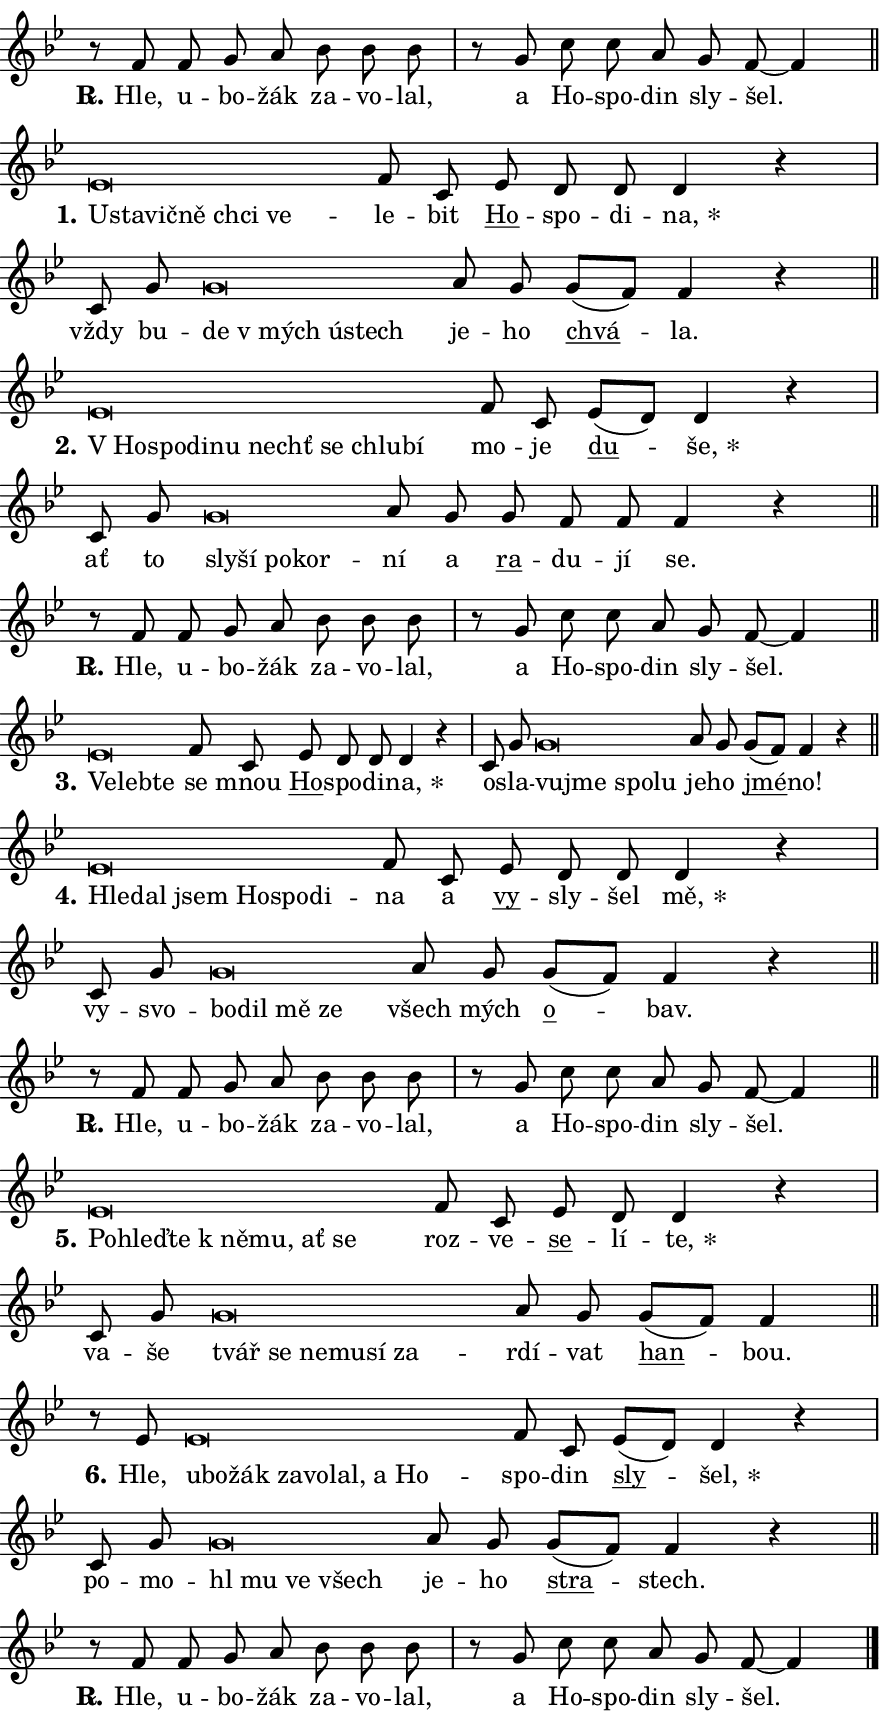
\version "2.24.0"
\header { tagline = "" }
\paper {
  indent = 0\cm
  top-margin = 0\cm
  right-margin = 0.13\cm % to fit lyric hyphens
  bottom-margin = 0\cm
  left-margin = 0\cm
  paper-width = 15\cm
  page-breaking = #ly:one-page-breaking
  system-system-spacing.basic-distance = #11
  score-system-spacing.basic-distance = #11
  ragged-last = ##f
}


%% Author: Thomas Morley
%% https://lists.gnu.org/archive/html/lilypond-user/2020-05/msg00002.html
#(define (line-position grob)
"Returns position of @var[grob} in current system:
   @code{'start}, if at first time-step
   @code{'end}, if at last time-step
   @code{'middle} otherwise
"
  (let* ((col (ly:item-get-column grob))
         (ln (ly:grob-object col 'left-neighbor))
         (rn (ly:grob-object col 'right-neighbor))
         (col-to-check-left (if (ly:grob? ln) ln col))
         (col-to-check-right (if (ly:grob? rn) rn col))
         (break-dir-left
           (and
             (ly:grob-property col-to-check-left 'non-musical #f)
             (ly:item-break-dir col-to-check-left)))
         (break-dir-right
           (and
             (ly:grob-property col-to-check-right 'non-musical #f)
             (ly:item-break-dir col-to-check-right))))
        (cond ((eqv? 1 break-dir-left) 'start)
              ((eqv? -1 break-dir-right) 'end)
              (else 'middle))))

#(define (tranparent-at-line-position vctor)
  (lambda (grob)
  "Relying on @code{line-position} select the relevant enry from @var{vctor}.
Used to determine transparency,"
    (case (line-position grob)
      ((end) (not (vector-ref vctor 0)))
      ((middle) (not (vector-ref vctor 1)))
      ((start) (not (vector-ref vctor 2))))))

noteHeadBreakVisibility =
#(define-music-function (break-visibility)(vector?)
"Makes @code{NoteHead}s transparent relying on @var{break-visibility}"
#{
  \override NoteHead.transparent =
    #(tranparent-at-line-position break-visibility)
#})

#(define delete-ledgers-for-transparent-note-heads
  (lambda (grob)
    "Reads whether a @code{NoteHead} is transparent.
If so this @code{NoteHead} is removed from @code{'note-heads} from
@var{grob}, which is supposed to be @code{LedgerLineSpanner}.
As a result ledgers are not printed for this @code{NoteHead}"
    (let* ((nhds-array (ly:grob-object grob 'note-heads))
           (nhds-list
             (if (ly:grob-array? nhds-array)
                 (ly:grob-array->list nhds-array)
                 '()))
           ;; Relies on the transparent-property being done before
           ;; Staff.LedgerLineSpanner.after-line-breaking is executed.
           ;; This is fragile ...
           (to-keep
             (remove
               (lambda (nhd)
                 (ly:grob-property nhd 'transparent #f))
               nhds-list)))
      ;; TODO find a better method to iterate over grob-arrays, similiar
      ;; to filter/remove etc for lists
      ;; For now rebuilt from scratch
      (set! (ly:grob-object grob 'note-heads)  '())
      (for-each
        (lambda (nhd)
          (ly:pointer-group-interface::add-grob grob 'note-heads nhd))
        to-keep))))

squashNotes = {
  \override NoteHead.X-extent = #'(-0.2 . 0.2)
  \override NoteHead.Y-extent = #'(-0.75 . 0)
  \override NoteHead.stencil =
    #(lambda (grob)
       (let ((pos (ly:grob-property grob 'staff-position)))
         (begin
           (if (< pos -7) (display "ERROR: Lower brevis then expected\n") (display ""))
           (if (<= pos -6) ly:text-interface::print ly:note-head::print))))
}
unSquashNotes = {
  \revert NoteHead.X-extent
  \revert NoteHead.Y-extent
  \revert NoteHead.stencil
}

hideNotes = \noteHeadBreakVisibility #begin-of-line-visible
unHideNotes = \noteHeadBreakVisibility #all-visible

% work-around for resetting accidentals
% https://lilypond.org/doc/v2.23/Documentation/notation/displaying-rhythms#unmetered-music
cadenzaMeasure = {
  \cadenzaOff
  \partial 1024 s1024
  \cadenzaOn
}

#(define-markup-command (accent layout props text) (markup?)
  "Underline accented syllable"
  (interpret-markup layout props
    #{\markup \override #'(offset . 4.3) \underline { #text }#}))

responsum = \markup \concat {
  "R" \hspace #-1.05 \path #0.1 #'((moveto 0 0.07) (lineto 0.9 0.8)) \hspace #0.05 "."
}

spaceSize = #0.6828661417322834 % exact space size for TeX Gyre Schola

\layout {
  \context {
    \Staff
    \remove "Time_signature_engraver"
    \override LedgerLineSpanner.after-line-breaking = #delete-ledgers-for-transparent-note-heads
  }
  \context {
    \Lyrics {
      \override LyricSpace.minimum-distance = \spaceSize
      \override LyricText.font-name = #"TeX Gyre Schola"
      \override LyricText.font-size = 1
      \override StanzaNumber.font-name = #"TeX Gyre Schola Bold"
      \override StanzaNumber.font-size = 1
    }
  }
  \context {
    \Score 
    \override NoteHead.text =
      #(lambda (grob) 
        (let ((pos (ly:grob-property grob 'staff-position)))
          #{\markup {
            \combine
              \halign #-0.55 \raise #(if (= pos -6) 0 0.5) \override #'(thickness . 2) \draw-line #'(3.2 . 0)
              \musicglyph "noteheads.sM1"
          }#}))
  }
}

% magnetic-lyrics.ily
%
%   written by
%     Jean Abou Samra <jean@abou-samra.fr>
%     Werner Lemberg <wl@gnu.org>
%
%   adapted by
%     Jiri Hon <jiri.hon@gmail.com>
%
% Version 2022-Apr-15

% https://www.mail-archive.com/lilypond-user@gnu.org/msg149350.html

#(define (Left_hyphen_pointer_engraver context)
   "Collect syllable-hyphen-syllable occurrences in lyrics and store
them in properties.  This engraver only looks to the left.  For
example, if the lyrics input is @code{foo -- bar}, it does the
following.

@itemize @bullet
@item
Set the @code{text} property of the @code{LyricHyphen} grob between
@q{foo} and @q{bar} to @code{foo}.

@item
Set the @code{left-hyphen} property of the @code{LyricText} grob with
text @q{foo} to the @code{LyricHyphen} grob between @q{foo} and
@q{bar}.
@end itemize

Use this auxiliary engraver in combination with the
@code{lyric-@/text::@/apply-@/magnetic-@/offset!} hook."
   (let ((hyphen #f)
         (text #f))
     (make-engraver
      (acknowledgers
       ((lyric-syllable-interface engraver grob source-engraver)
        (set! text grob)))
      (end-acknowledgers
       ((lyric-hyphen-interface engraver grob source-engraver)
        ;(when (not (grob::has-interface grob 'lyric-space-interface))
          (set! hyphen grob)));)
      ((stop-translation-timestep engraver)
       (when (and text hyphen)
         (ly:grob-set-object! text 'left-hyphen hyphen))
       (set! text #f)
       (set! hyphen #f)))))

#(define (lyric-text::apply-magnetic-offset! grob)
   "If the space between two syllables is less than the value in
property @code{LyricText@/.details@/.squash-threshold}, move the right
syllable to the left so that it gets concatenated with the left
syllable.

Use this function as a hook for
@code{LyricText@/.after-@/line-@/breaking} if the
@code{Left_@/hyphen_@/pointer_@/engraver} is active."
   (let ((hyphen (ly:grob-object grob 'left-hyphen #f)))
     (when hyphen
       (let ((left-text (ly:spanner-bound hyphen LEFT)))
         (when (grob::has-interface left-text 'lyric-syllable-interface)
           (let* ((common (ly:grob-common-refpoint grob left-text X))
                  (this-x-ext (ly:grob-extent grob common X))
                  (left-x-ext
                   (begin
                     ;; Trigger magnetism for left-text.
                     (ly:grob-property left-text 'after-line-breaking)
                     (ly:grob-extent left-text common X)))
                  ;; `delta` is the gap width between two syllables.
                  (delta (- (interval-start this-x-ext)
                            (interval-end left-x-ext)))
                  (details (ly:grob-property grob 'details))
                  (threshold (assoc-get 'squash-threshold details 0.2)))
             (when (< delta threshold)
               (let* (;; We have to manipulate the input text so that
                      ;; ligatures crossing syllable boundaries are not
                      ;; disabled.  For languages based on the Latin
                      ;; script this is essentially a beautification.
                      ;; However, for non-Western scripts it can be a
                      ;; necessity.
                      (lt (ly:grob-property left-text 'text))
                      (rt (ly:grob-property grob 'text))
                      (is-space (grob::has-interface hyphen 'lyric-space-interface))
                      (space (if is-space " " ""))
                      (extra-delta (if is-space spaceSize 0))
                      ;; Append new syllable.
                      (ltrt-space (if (and (string? lt) (string? rt))
                                (string-append lt space rt)
                                (make-concat-markup (list lt space rt))))
                      ;; Right-align `ltrt` to the right side.
                      (ltrt-space-markup (grob-interpret-markup
                               grob
                               (make-translate-markup
                                (cons (interval-length this-x-ext) 0)
                                (make-right-align-markup ltrt-space)))))
                 (begin
                   ;; Don't print `left-text`.
                   (ly:grob-set-property! left-text 'stencil #f)
                   ;; Set text and stencil (which holds all collected
                   ;; syllables so far) and shift it to the left.
                   (ly:grob-set-property! grob 'text ltrt-space)
                   (ly:grob-set-property! grob 'stencil ltrt-space-markup)
                   (ly:grob-translate-axis! grob (- (- delta extra-delta)) X))))))))))


#(define (lyric-hyphen::displace-bounds-first grob)
   ;; Make very sure this callback isn't triggered too early.
   (let ((left (ly:spanner-bound grob LEFT))
         (right (ly:spanner-bound grob RIGHT)))
     (ly:grob-property left 'after-line-breaking)
     (ly:grob-property right 'after-line-breaking)
     (ly:lyric-hyphen::print grob)))

squashThreshold = #0.4

\layout {
  \context {
    \Lyrics
    \consists #Left_hyphen_pointer_engraver
    \override LyricText.after-line-breaking =
      #lyric-text::apply-magnetic-offset!
    \override LyricHyphen.stencil = #lyric-hyphen::displace-bounds-first
    \override LyricText.details.squash-threshold = \squashThreshold
    \override LyricHyphen.minimum-distance = 0
    \override LyricHyphen.minimum-length = \squashThreshold
  }
}

squashText = \override LyricText.details.squash-threshold = 9999
unSquashText = \override LyricText.details.squash-threshold = \squashThreshold

leftText = \override LyricText.self-alignment-X = #LEFT
unLeftText = \revert LyricText.self-alignment-X

starOffset = #(lambda (grob) 
                (let ((x_offset (ly:self-alignment-interface::aligned-on-x-parent grob)))
                  (if (= x_offset 0) 0 (+ x_offset 1.2))))

star = #(define-music-function (syllable)(string?)
"Append star separator at the end of a syllable"
#{
  \once \override LyricText.X-offset = #starOffset
  \lyricmode { \markup {
    #syllable
    \override #'((font-name . "TeX Gyre Schola Bold")) \hspace #0.2 \lower #0.65 \larger "*"
  } }
#})

starAccent = #(define-music-function (syllable)(string?)
"Append star separator at the end of a syllable and make accent"
#{
  \once \override LyricText.X-offset = #starOffset
  \lyricmode { \markup {
    \accent #syllable
    \override #'((font-name . "TeX Gyre Schola Bold")) \hspace #0.2 \lower #0.65 \larger "*"
  } }
#})

breath = #(define-music-function (syllable)(string?)
"Append breathing indicator at the end of a syllable"
#{
  \lyricmode { \markup { #syllable "+" } }
#})

optionalBreath = #(define-music-function (syllable)(string?)
"Append optional breathing indicator at the end of a syllable"
#{
  \lyricmode { \markup { #syllable "(+)" } }
#})


\score {
    <<
        \new Voice = "melody" { \cadenzaOn \key bes \major \relative { r8 f' f g a bes bes bes \cadenzaMeasure \bar "|" r g c c a g f~ f4 \cadenzaMeasure \bar "||" \break } }
        \new Lyrics \lyricsto "melody" { \lyricmode { \set stanza = \responsum
Hle, u -- bo -- žák za -- vo -- lal, a Ho -- spo -- din sly -- šel. } }
    >>
    \layout {}
}

\score {
    <<
        \new Voice = "melody" { \cadenzaOn \key bes \major \relative { \squashNotes es'\breve*1/16 \hideNotes \breve*1/16 \bar "" \breve*1/16 \bar "" \breve*1/16 \bar "" \breve*1/16 \breve*1/16 \bar "" \unHideNotes \unSquashNotes f8 c \bar "" es d d d4 r \cadenzaMeasure \bar "|" c8 g' \bar "" \squashNotes g\breve*1/16 \hideNotes \breve*1/16 \bar "" \breve*1/16 \breve*1/16 \bar "" \unHideNotes \unSquashNotes a8 g \bar "" g[( f)] f4 r \cadenzaMeasure \bar "||" \break } }
        \new Lyrics \lyricsto "melody" { \lyricmode { \set stanza = "1."
\leftText U -- \squashText sta -- vič -- ně chci ve -- \unLeftText \unSquashText le -- bit \markup \accent Ho -- spo -- di -- \star na, vždy bu -- \leftText de \squashText "v mých" ú -- stech \unLeftText \unSquashText je -- ho \markup \accent chvá -- la. } }
    >>
    \layout {}
}

\score {
    <<
        \new Voice = "melody" { \cadenzaOn \key bes \major \relative { \squashNotes es'\breve*1/16 \hideNotes \breve*1/16 \bar "" \breve*1/16 \bar "" \breve*1/16 \bar "" \breve*1/16 \bar "" \breve*1/16 \bar "" \breve*1/16 \breve*1/16 \bar "" \unHideNotes \unSquashNotes f8 c \bar "" es[( d)] d4 r \cadenzaMeasure \bar "|" c8 g' \bar "" \squashNotes g\breve*1/16 \hideNotes \breve*1/16 \bar "" \breve*1/16 \breve*1/16 \bar "" \unHideNotes \unSquashNotes a8 g \bar "" g f f f4 r \cadenzaMeasure \bar "||" \break } }
        \new Lyrics \lyricsto "melody" { \lyricmode { \set stanza = "2."
\leftText "V Ho" -- \squashText spo -- di -- nu nechť se chlu -- bí \unLeftText \unSquashText mo -- je \markup \accent du -- \star še, ať to \leftText sly -- \squashText ší po -- kor -- \unLeftText \unSquashText ní a \markup \accent ra -- du -- jí se. } }
    >>
    \layout {}
}

\score {
    <<
        \new Voice = "melody" { \cadenzaOn \key bes \major \relative { r8 f' f g a bes bes bes \cadenzaMeasure \bar "|" r g c c a g f~ f4 \cadenzaMeasure \bar "||" \break } }
        \new Lyrics \lyricsto "melody" { \lyricmode { \set stanza = \responsum
Hle, u -- bo -- žák za -- vo -- lal, a Ho -- spo -- din sly -- šel. } }
    >>
    \layout {}
}

\score {
    <<
        \new Voice = "melody" { \cadenzaOn \key bes \major \relative { \squashNotes es'\breve*1/16 \hideNotes \breve*1/16 \breve*1/16 \bar "" \unHideNotes \unSquashNotes f8 c \bar "" es d d d4 r \cadenzaMeasure \bar "|" c8 g' \bar "" \squashNotes g\breve*1/16 \hideNotes \breve*1/16 \bar "" \breve*1/16 \breve*1/16 \bar "" \unHideNotes \unSquashNotes a8 g \bar "" g[( f)] f4 r \cadenzaMeasure \bar "||" \break } }
        \new Lyrics \lyricsto "melody" { \lyricmode { \set stanza = "3."
\leftText Ve -- \squashText leb -- te \unLeftText \unSquashText se mnou \markup \accent Ho -- spo -- di -- \star na, o -- sla -- \leftText vu -- \squashText jme spo -- lu \unLeftText \unSquashText je -- ho \markup \accent jmé -- no! } }
    >>
    \layout {}
}

\score {
    <<
        \new Voice = "melody" { \cadenzaOn \key bes \major \relative { \squashNotes es'\breve*1/16 \hideNotes \breve*1/16 \bar "" \breve*1/16 \bar "" \breve*1/16 \bar "" \breve*1/16 \breve*1/16 \bar "" \unHideNotes \unSquashNotes f8 c \bar "" es d d d4 r \cadenzaMeasure \bar "|" c8 g' \bar "" \squashNotes g\breve*1/16 \hideNotes \breve*1/16 \bar "" \breve*1/16 \breve*1/16 \bar "" \unHideNotes \unSquashNotes a8 g \bar "" g[( f)] f4 r \cadenzaMeasure \bar "||" \break } }
        \new Lyrics \lyricsto "melody" { \lyricmode { \set stanza = "4."
\leftText Hle -- \squashText dal jsem Ho -- spo -- di -- \unLeftText \unSquashText na a \markup \accent vy -- sly -- šel \star mě, vy -- svo -- \leftText bo -- \squashText dil mě ze \unLeftText \unSquashText všech mých \markup \accent o -- bav. } }
    >>
    \layout {}
}

\score {
    <<
        \new Voice = "melody" { \cadenzaOn \key bes \major \relative { r8 f' f g a bes bes bes \cadenzaMeasure \bar "|" r g c c a g f~ f4 \cadenzaMeasure \bar "||" \break } }
        \new Lyrics \lyricsto "melody" { \lyricmode { \set stanza = \responsum
Hle, u -- bo -- žák za -- vo -- lal, a Ho -- spo -- din sly -- šel. } }
    >>
    \layout {}
}

\score {
    <<
        \new Voice = "melody" { \cadenzaOn \key bes \major \relative { \squashNotes es'\breve*1/16 \hideNotes \breve*1/16 \bar "" \breve*1/16 \bar "" \breve*1/16 \bar "" \breve*1/16 \bar "" \breve*1/16 \breve*1/16 \bar "" \unHideNotes \unSquashNotes f8 c \bar "" es d d4 r \cadenzaMeasure \bar "|" c8 g' \bar "" \squashNotes g\breve*1/16 \hideNotes \breve*1/16 \bar "" \breve*1/16 \bar "" \breve*1/16 \bar "" \breve*1/16 \breve*1/16 \bar "" \unHideNotes \unSquashNotes a8 g \bar "" g[( f)] f4 \cadenzaMeasure \bar "||" \break } }
        \new Lyrics \lyricsto "melody" { \lyricmode { \set stanza = "5."
\leftText Po -- \squashText hleď -- te "k ně" -- mu, ať se \unLeftText \unSquashText roz -- ve -- \markup \accent se -- lí -- \star te, va -- še \leftText tvář \squashText se ne -- mu -- sí za -- \unLeftText \unSquashText rdí -- vat \markup \accent han -- bou. } }
    >>
    \layout {}
}

\score {
    <<
        \new Voice = "melody" { \cadenzaOn \key bes \major \relative { r8 es'8 \squashNotes es\breve*1/16 \hideNotes \breve*1/16 \bar "" \breve*1/16 \bar "" \breve*1/16 \bar "" \breve*1/16 \bar "" \breve*1/16 \bar "" \breve*1/16 \breve*1/16 \bar "" \unHideNotes \unSquashNotes f8 c \bar "" es[( d)] d4 r \cadenzaMeasure \bar "|" c8 g' \bar "" \squashNotes g\breve*1/16 \hideNotes \breve*1/16 \bar "" \breve*1/16 \breve*1/16 \bar "" \unHideNotes \unSquashNotes a8 g \bar "" g[( f)] f4 r \cadenzaMeasure \bar "||" \break } }
        \new Lyrics \lyricsto "melody" { \lyricmode { \set stanza = "6."
Hle, \leftText u -- \squashText bo -- žák za -- vo -- lal, a Ho -- \unLeftText \unSquashText spo -- din \markup \accent sly -- \star šel, po -- mo -- \leftText hl \squashText mu ve všech \unLeftText \unSquashText je -- ho \markup \accent stra -- stech. } }
    >>
    \layout {}
}

\score {
    <<
        \new Voice = "melody" { \cadenzaOn \key bes \major \relative { r8 f' f g a bes bes bes \cadenzaMeasure \bar "|" r g c c a g f~ f4 \cadenzaMeasure \bar "||" \break } \bar "|." }
        \new Lyrics \lyricsto "melody" { \lyricmode { \set stanza = \responsum
Hle, u -- bo -- žák za -- vo -- lal, a Ho -- spo -- din sly -- šel. } }
    >>
    \layout {}
}
